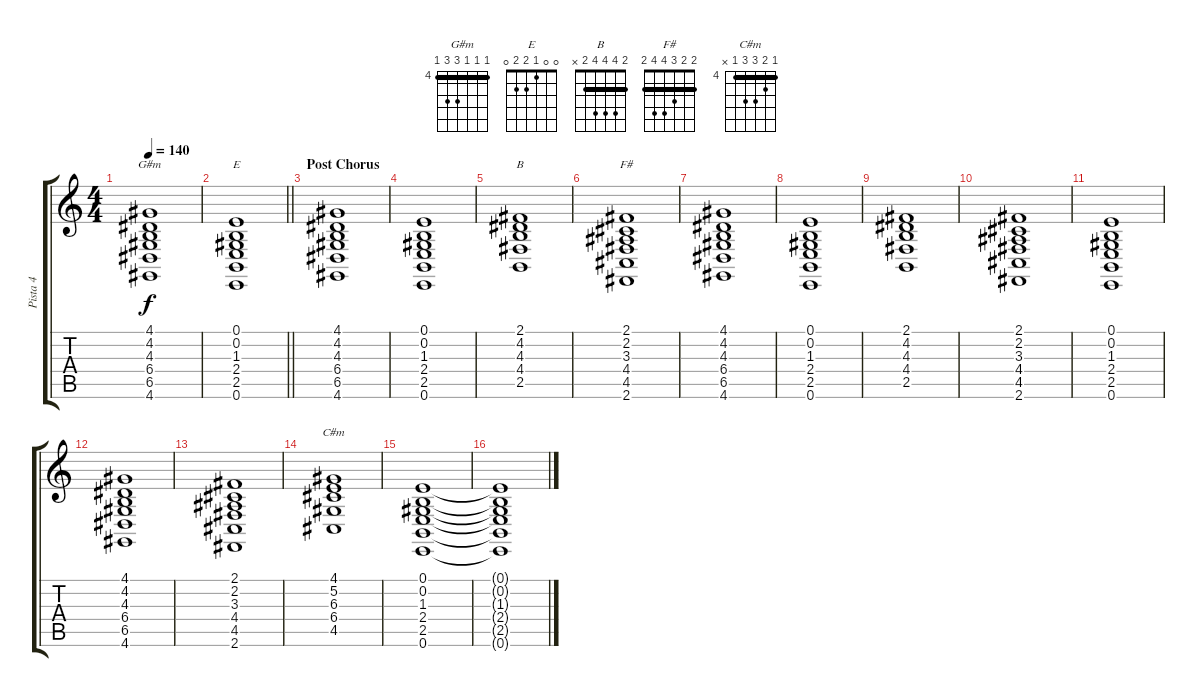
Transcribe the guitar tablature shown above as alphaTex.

\track ("Pista 4" "Pista 4") {instrument stringensemble2}
\staff {score tabs}
\tuning (E4 B3 G3 D3 A2 E2) {hide}
\chord ("G#m" 4 4 4 6 6 4) {firstfret 4 barre 4}
\chord ("E" 0 0 1 2 2 0)
\chord ("B" 2 4 4 4 2 x) {barre 2}
\chord ("F#" 2 2 3 4 4 2) {barre 2}
\chord ("C#m" 4 5 6 6 4 x) {firstfret 4 barre 4}
\ts (4 4)
\tempo 140
\clef g2
\ks c
(4.1{t} 4.2{t} 4.3{t} 6.4{t} 6.5{t} 4.6{t}).1{ch "G#m" dy f} |
\barLineRight lightlight
(0.1 0.2 1.3 2.4 2.5 0.6).1{ch "E"} |
\section ("" "Post Chorus")
(4.1 4.2 4.3 6.4 6.5 4.6).1 |
(0.1 0.2 1.3 2.4 2.5 0.6).1 |
(2.1 4.2 4.3 4.4 2.5).1{ch "B"} |
(2.1 2.2 3.3 4.4 4.5 2.6).1{ch "F#"} |
(4.1 4.2 4.3 6.4 6.5 4.6).1 |
(0.1 0.2 1.3 2.4 2.5 0.6).1 |
(2.1 4.2 4.3 4.4 2.5).1 |
(2.1 2.2 3.3 4.4 4.5 2.6).1 |
(0.1 0.2 1.3 2.4 2.5 0.6).1 |
(4.1 4.2 4.3 6.4 6.5 4.6).1 |
(2.1 2.2 3.3 4.4 4.5 2.6).1 |
(4.1 5.2 6.3 6.4 4.5).1{ch "C#m"} |
(0.1 0.2 1.3 2.4 2.5 0.6).1 |
(0.1{t} 0.2{t} 1.3{t} 2.4{t} 2.5{t} 0.6{t}).1
